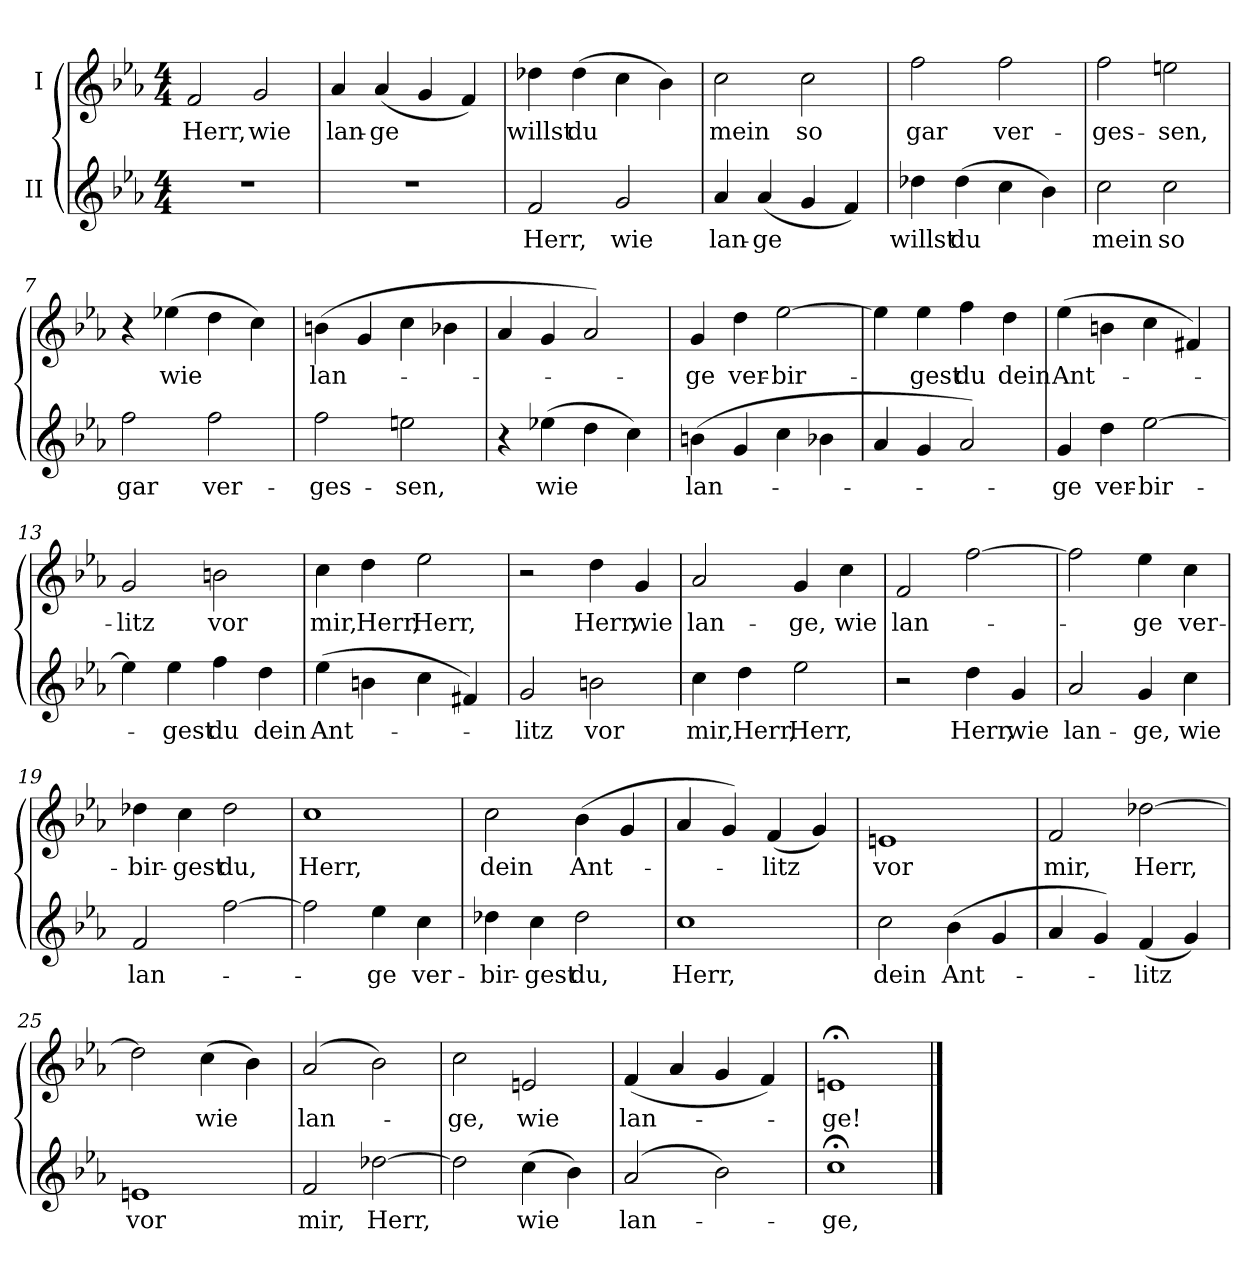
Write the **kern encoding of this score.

**kern	**text	**kern	**text
*part2	*part2	*part1	*part1
*staff2	*staff2	*staff1	*staff1
*I"II	*	*I"I	*
*clefG2	*	*clefG2	*
*k[b-e-a-]	*	*k[b-e-a-]	*
*E-:	*	*E-:	*
*M4/4	*	*M4/4	*
=1	=1	=1	=1
1r	.	2f/	Herr,
.	.	2g/	wie
=2	=2	=2	=2
1r	.	4a-/	lan-
.	.	(4a-/	-ge
.	.	4g/	.
.	.	4f/)	.
=3	=3	=3	=3
2f/	Herr,	4dd-X\	willst
.	.	(4dd-\	du
2g/	wie	4cc\	.
.	.	4b-\)	.
=4	=4	=4	=4
4a-/	lan-	2cc\	mein
(4a-/	-ge	.	.
4g/	.	2cc\	so
4f/)	.	.	.
=5	=5	=5	=5
4dd-X\	willst	2ff\	gar
(4dd-\	du	.	.
4cc\	.	2ff\	ver-
4b-\)	.	.	.
=6	=6	=6	=6
2cc\	mein	2ff\	-ges-
2cc\	so	2een\	-sen,
=7	=7	=7	=7
2ff\	gar	4r	.
.	.	(4ee-X\	wie
2ff\	ver-	4dd\	.
.	.	4cc\)	.
!!LO:LB:g=z
=8	=8	=8	=8
2ff\	-ges-	(4bn\	lan-
.	.	4g/	.
2een\	-sen,	4cc\	.
.	.	4b-X\	.
=9	=9	=9	=9
4r	.	4a-/	.
(4ee-X\	wie	4g/	.
4dd\	.	2a-/)	.
4cc\)	.	.	.
=10	=10	=10	=10
(4bn\	lan-	4g/	-ge
4g/	.	4dd\	ver-
4cc\	.	[2ee-\	-bir-
4b-X\	.	.	.
=11	=11	=11	=11
4a-/	.	4ee-\]	.
4g/	.	4ee-\	-gest
2a-/)	.	4ff\	du
.	.	4dd\	dein
=12	=12	=12	=12
4g/	-ge	(4ee-\	Ant-
4dd\	ver-	4bn\	.
[2ee-\	-bir-	4cc\	.
.	.	4f#X/)	.
=13	=13	=13	=13
4ee-\]	.	2g/	-litz
4ee-\	-gest	.	.
4ff\	du	2bn\	vor
4dd\	dein	.	.
!!LO:LB:g=z
=14	=14	=14	=14
(4ee-\	Ant-	4cc\	mir,
4bn\	.	4dd\	Herr,
4cc\	.	2ee-\	Herr,
4f#X/)	.	.	.
=15	=15	=15	=15
2g/	-litz	2r	.
2bn\	vor	4dd\	Herr,
.	.	4g/	wie
=16	=16	=16	=16
4cc\	mir,	2a-/	lan-
4dd\	Herr,	.	.
2ee-\	Herr,	4g/	-ge,
.	.	4cc\	wie
=17	=17	=17	=17
2r	.	2f/	lan-
4dd\	Herr,	[2ff\	.
4g/	wie	.	.
=18	=18	=18	=18
2a-/	lan-	2ff\]	.
4g/	-ge,	4ee-\	-ge
4cc\	wie	4cc\	ver-
=19	=19	=19	=19
2f/	lan-	4dd-X\	-bir-
.	.	4cc\	-gest
[2ff\	.	2dd-\	du,
!!LO:LB:g=z
=20	=20	=20	=20
2ff\]	.	1cc	Herr,
4ee-\	-ge	.	.
4cc\	ver-	.	.
=21	=21	=21	=21
4dd-X\	-bir-	2cc\	dein
4cc\	-gest	.	.
2dd-\	du,	(4b-\	Ant-
.	.	4g/	.
=22	=22	=22	=22
1cc	Herr,	4a-/	.
.	.	4g/)	.
.	.	(4f/	-litz
.	.	4g/)	.
=23	=23	=23	=23
2cc\	dein	1en	vor
(4b-\	Ant-	.	.
4g/	.	.	.
=24	=24	=24	=24
4a-/	.	2f/	mir,
4g/)	.	.	.
(4f/	-litz	[2dd-X\	Herr,
4g/)	.	.	.
=25	=25	=25	=25
1en	vor	2dd-\]	.
.	.	(4cc\	wie
.	.	4b-\)	.
=26	=26	=26	=26
2f/	mir,	(2a-/	lan-
[2dd-X\	Herr,	2b-\)	.
!!LO:LB:g=z
=27	=27	=27	=27
2dd-\]	.	2cc\	-ge,
(4cc\	wie	2en/	wie
4b-\)	.	.	.
=28	=28	=28	=28
(2a-/	lan-	(4f/	lan-
.	.	4a-/	.
2b-\)	.	4g/	.
.	.	4f/)	.
=29	=29	=29	=29
1cc;<	-ge,	1en;<	-ge!
==	==	==	==
*-	*-	*-	*-
